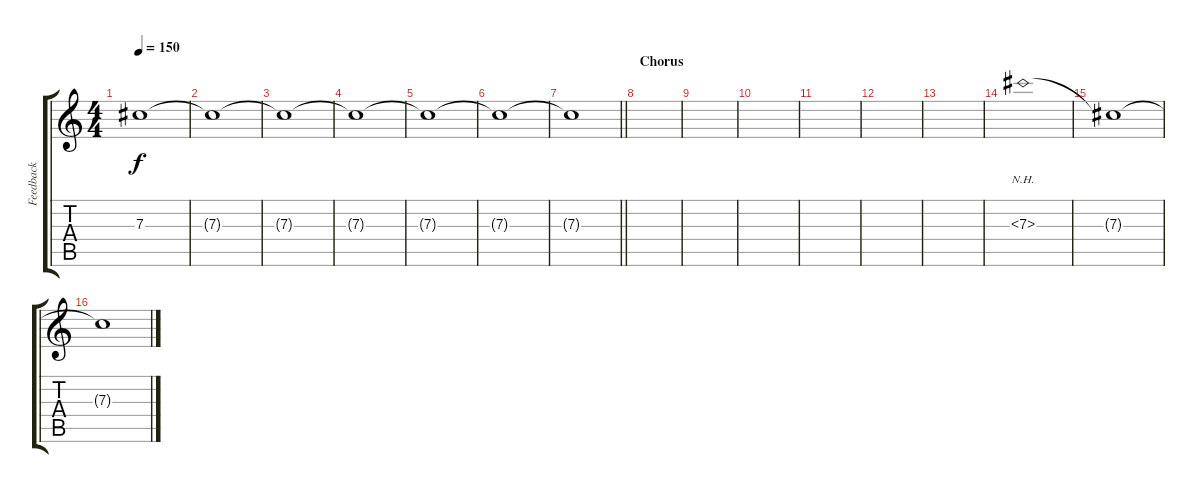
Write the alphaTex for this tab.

\track ("Feedback" "Feedback") {instrument distortionguitar}
\staff {score tabs}
\tuning (Eb4 Bb3 Gb3 Db3 Ab2 Eb2) {hide}
\ts (4 4)
\tempo 150
\clef g2
\ks c
7.3{t}.1{dy f} |
7.3{t}.1 |
7.3{t}.1 |
7.3{t}.1 |
7.3{t}.1 |
7.3{t}.1{volume 13} |
\barLineRight lightlight
7.3{t}.1 |
\section ("" "Chorus")
|
|
|
|
|
|
7.3{nh}.1{volume 4} |
7.3{t}.1 |
7.3{t}.1{volume 13}
